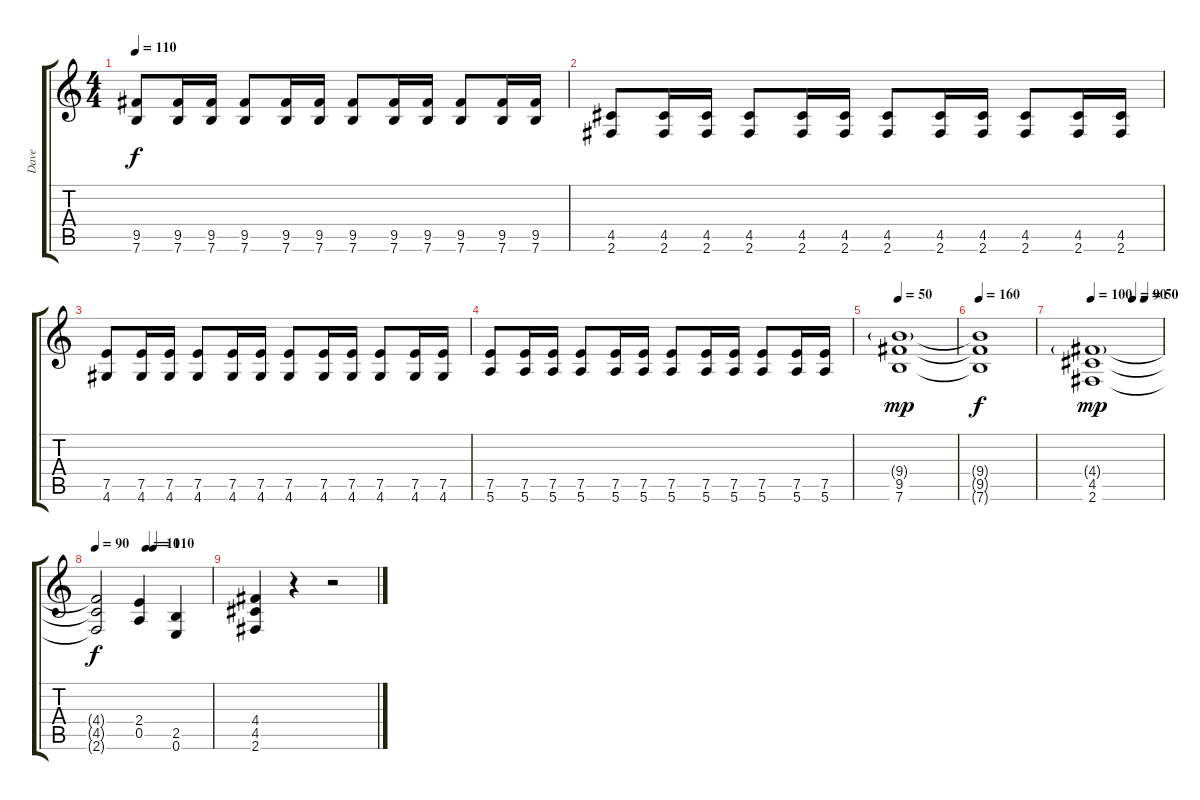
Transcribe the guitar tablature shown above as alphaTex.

\track ("Dave" "Dave") {instrument distortionguitar}
\staff {score tabs}
\tuning (E4 B3 G3 D3 A2 E2) {hide}
\ts (4 4)
\tempo 110
\clef g2
\ks c
(9.5 7.6).8{dy f} (9.5 7.6).16 (9.5 7.6).16 (9.5 7.6).8 (9.5 7.6).16 (9.5 7.6).16 (9.5 7.6).8 (9.5 7.6).16 (9.5 7.6).16 (9.5 7.6).8 (9.5 7.6).16 (9.5 7.6).16 |
(4.5 2.6).8 (4.5 2.6).16 (4.5 2.6).16 (4.5 2.6).8 (4.5 2.6).16 (4.5 2.6).16 (4.5 2.6).8 (4.5 2.6).16 (4.5 2.6).16 (4.5 2.6).8 (4.5 2.6).16 (4.5 2.6).16 |
(7.5 4.6).8 (7.5 4.6).16 (7.5 4.6).16 (7.5 4.6).8 (7.5 4.6).16 (7.5 4.6).16 (7.5 4.6).8 (7.5 4.6).16 (7.5 4.6).16 (7.5 4.6).8 (7.5 4.6).16 (7.5 4.6).16 |
(7.5 5.6).8 (7.5 5.6).16 (7.5 5.6).16 (7.5 5.6).8 (7.5 5.6).16 (7.5 5.6).16 (7.5 5.6).8 (7.5 5.6).16 (7.5 5.6).16 (7.5 5.6).8 (7.5 5.6).16 (7.5 5.6).16 |
\tempo 50
(9.4{g} 9.5 7.6).1{dy mp} |
\tempo 160
(9.4{t} 9.5{t} 7.6{t}).1{dy f} |
\tempo 100
\tempo (90 0.5833333333333334)
\tempo (50 0.75)
(4.4{g} 4.5 2.6).1{dy mp} |
\tempo (10 0.4375)
\tempo (110 0.5)
\tempo 90
(4.4{t} 4.5{t} 2.6{t}).2{dy f} (2.4 0.5).4 (2.5 0.6).4 |
(4.4 4.5 2.6).4 r.4 r.2
